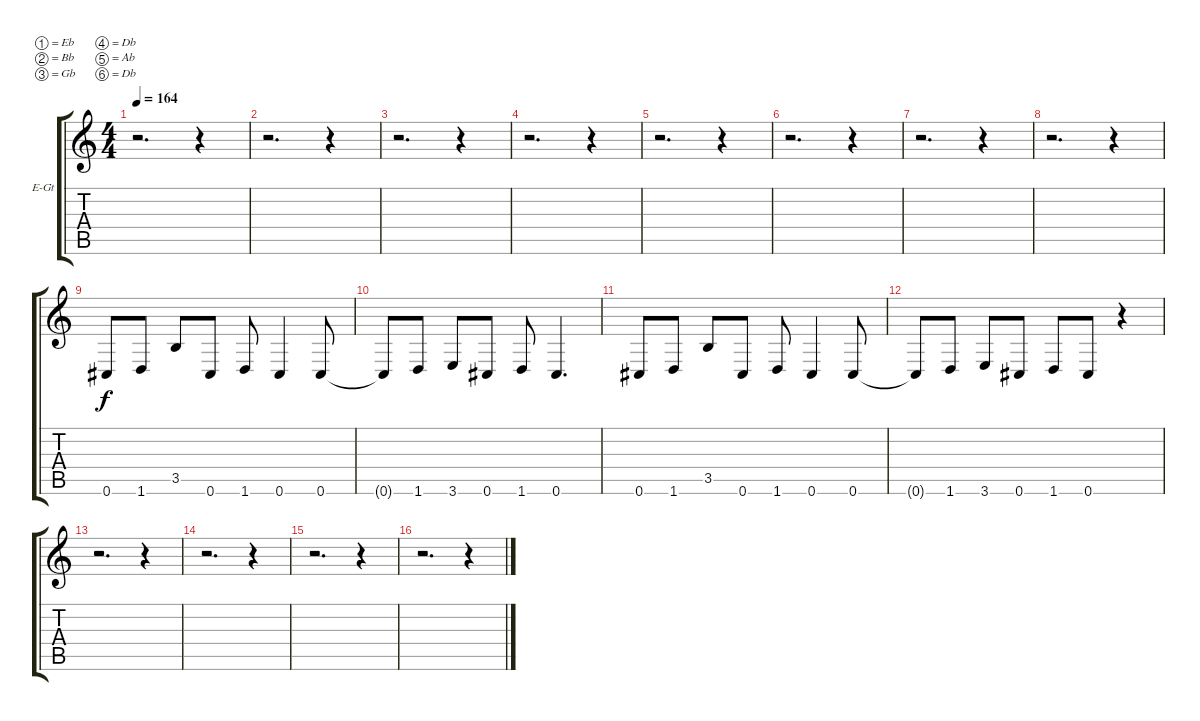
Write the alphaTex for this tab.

\bracketExtendMode groupsimilarinstruments
\firstSystemTrackNameOrientation horizontal
\otherSystemsTrackNameOrientation horizontal
\track ("Electric Guitar" "E-Gt") {instrument distortionguitar}
\staff {score tabs}
\tuning (Eb4 Bb3 Gb3 Db3 Ab2 Db2)
\ts (4 4)
\tempo 164
\clef g2
\ks c
r.2{d dy f} r.4 |
r.2{d} r.4 |
r.2{d} r.4 |
r.2{d} r.4 |
r.2{d} r.4 |
\scale
0.333333 r.2{d} r.4 |
\scale
0.333333 r.2{d} r.4 |
\scale
0.333333 r.2{d} r.4 |
\scale
0.333333 0.6.8 1.6.8 3.5.8 0.6.8 1.6.8 0.6.4 0.6.8 |
0.6{t}.8 1.6.8 3.6.8 0.6.8 1.6.8 0.6.4{d} |
0.6.8 1.6.8 3.5.8 0.6.8 1.6.8 0.6.4 0.6.8 |
0.6{t}.8 1.6.8 3.6.8 0.6.8 1.6.8 0.6.8 r.4 |
r.2{d} r.4 |
r.2{d} r.4 |
r.2{d} r.4 |
r.2{d} r.4
